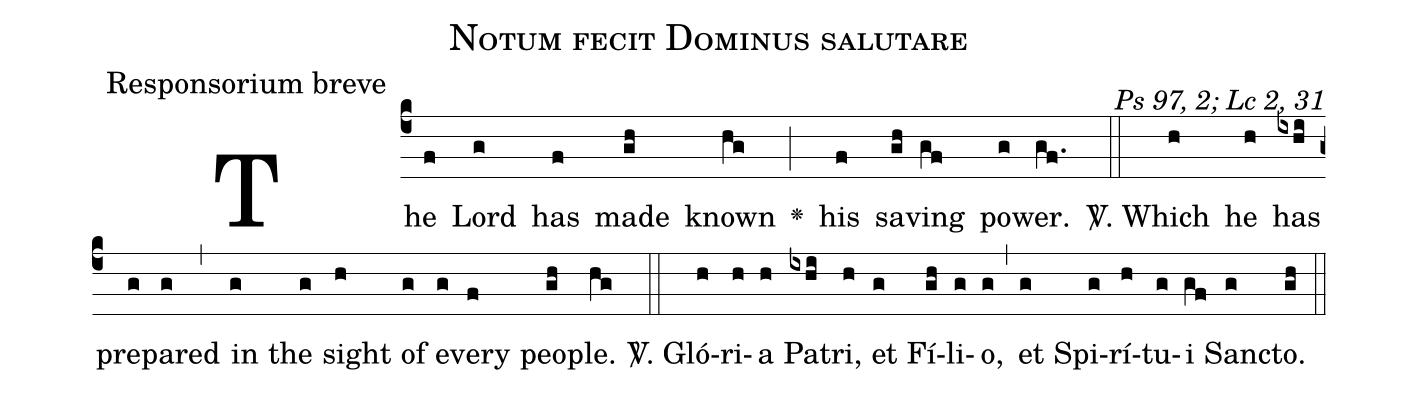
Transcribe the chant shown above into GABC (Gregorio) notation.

name:Notum fecit Dominus salutare;
office-part:Responsorium breve;
commentary:Ps 97, 2; Lc 2, 31;
%%
(c4)The(f) Lord(g) has(f) made(gh) known(hg) <v>\greheightstar</v>(;)
his(f) sa(gh)ving(gf) po(g)wer.(gf.) (::)
<sp>V/</sp>. Which(h) he(h) has(ixhi) pre(g)pared(g) (,)
in(g) the(g) sight(h) of(g) ev(g)ery(f) peo(gh)ple.(hg) (::)
<sp>V/</sp>. Gló(h)ri(h)a(h) Pa(ixhi)tri,(h) et(g) Fí(gh)li(g)o,(g) (,)
et(g) Spi(g)rí(h)tu(g)i(gf) San(g)cto.(gh) (::)
